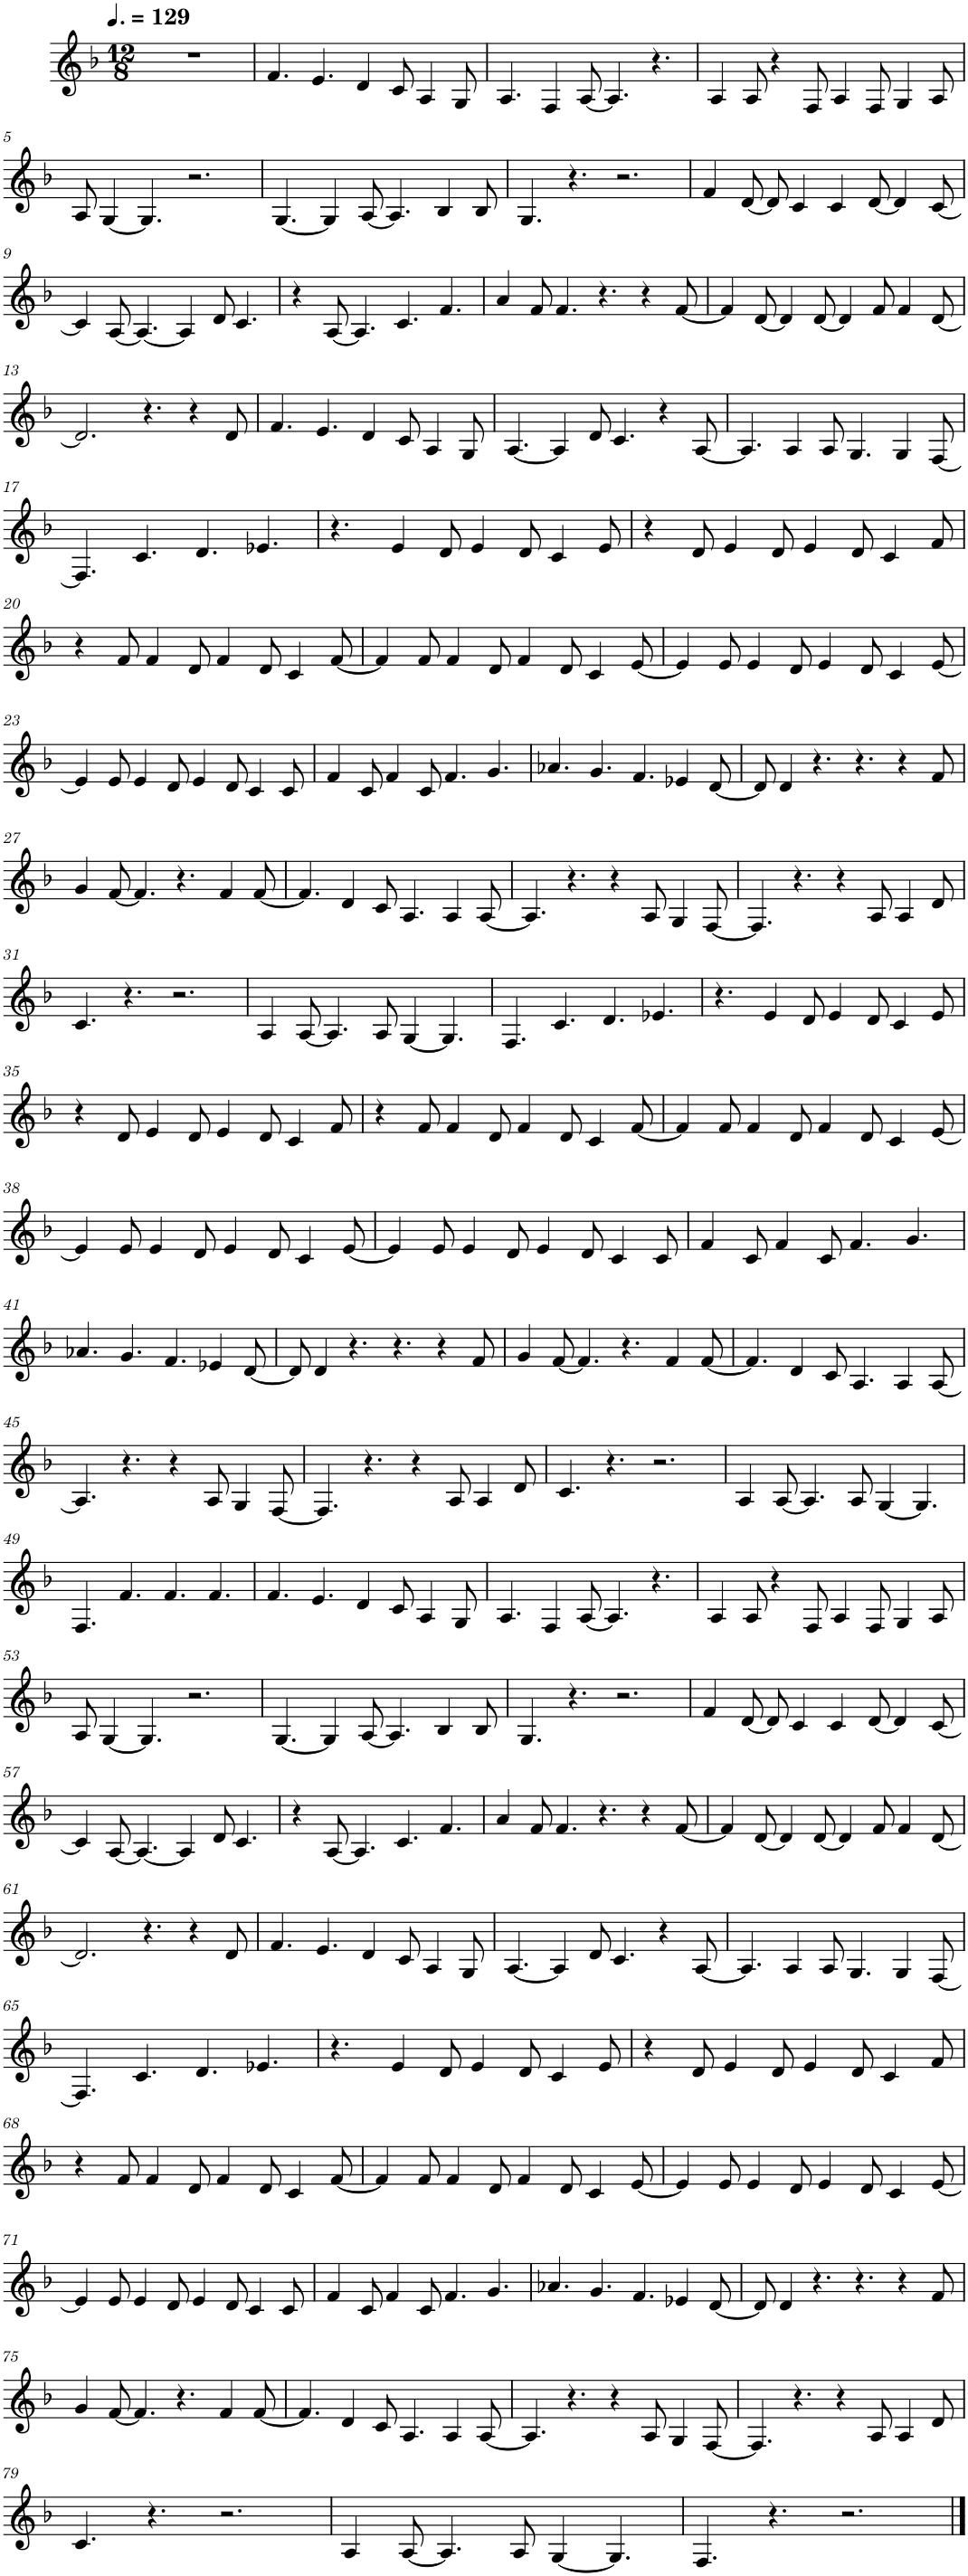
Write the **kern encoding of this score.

**kern
*part1
*staff1
*I"Piano
*I'Pno.
*clefG2
*k[b-]
*M12/8
*MM194
=1
1.r
=2
4.f/
4.e/
4d/
8c/
4A/
8G/
=3
4.A/
4F/
[8A/
4.A/]
4.r
=4
4A/
8A/
4r
8F/
4A/
8F/
4G/
8A/
!!LO:LB:g=z
=5
8A/
[4G/
4.G/]
2.r
=6
[4.G/
4G/]
[8A/
4.A/]
4B-/
8B-/
=7
4.G/
4.r
2.r
=8
4f/
[8d/
8d/]
4c/
4c/
[8d/
4d/]
[8c/
!!LO:LB:g=z
=9
4c/]
[8A/
4.A/_
4A/]
8d/
4.c/
=10
4r
[8A/
4.A/]
4.c/
4.f/
=11
4a/
8f/
4.f/
4.r
4r
[8f/
=12
4f/]
[8d/
4d/]
[8d/
4d/]
8f/
4f/
[8d/
!!LO:LB:g=z
=13
2.d/]
4.r
4r
8d/
=14
4.f/
4.e/
4d/
8c/
4A/
8G/
=15
[4.A/
4A/]
8d/
4.c/
4r
[8A/
=16
4.A/]
4A/
8A/
4.G/
4G/
[8F/
!!LO:LB:g=z
=17
4.F/]
4.c/
4.d/
4.e-X/
=18
4.r
4e/
8d/
4e/
8d/
4c/
8e/
=19
4r
8d/
4e/
8d/
4e/
8d/
4c/
8f/
!!LO:LB:g=z
=20
4r
8f/
4f/
8d/
4f/
8d/
4c/
[8f/
=21
4f/]
8f/
4f/
8d/
4f/
8d/
4c/
[8e/
=22
4e/]
8e/
4e/
8d/
4e/
8d/
4c/
[8e/
!!LO:LB:g=z
=23
4e/]
8e/
4e/
8d/
4e/
8d/
4c/
8c/
=24
4f/
8c/
4f/
8c/
4.f/
4.g/
=25
4.a-X/
4.g/
4.f/
4e-X/
[8d/
=26
8d/]
4d/
4.r
4.r
4r
8f/
!!LO:LB:g=z
=27
4g/
[8f/
4.f/]
4.r
4f/
[8f/
=28
4.f/]
4d/
8c/
4.A/
4A/
[8A/
=29
4.A/]
4.r
4r
8A/
4G/
[8F/
=30
4.F/]
4.r
4r
8A/
4A/
8d/
!!LO:LB:g=z
=31
4.c/
4.r
2.r
=32
4A/
[8A/
4.A/]
8A/
[4G/
4.G/]
=33
4.F/
4.c/
4.d/
4.e-X/
=34
4.r
4e/
8d/
4e/
8d/
4c/
8e/
!!LO:LB:g=z
=35
4r
8d/
4e/
8d/
4e/
8d/
4c/
8f/
=36
4r
8f/
4f/
8d/
4f/
8d/
4c/
[8f/
=37
4f/]
8f/
4f/
8d/
4f/
8d/
4c/
[8e/
!!LO:LB:g=z
=38
4e/]
8e/
4e/
8d/
4e/
8d/
4c/
[8e/
=39
4e/]
8e/
4e/
8d/
4e/
8d/
4c/
8c/
=40
4f/
8c/
4f/
8c/
4.f/
4.g/
!!LO:LB:g=z
=41
4.a-X/
4.g/
4.f/
4e-X/
[8d/
=42
8d/]
4d/
4.r
4.r
4r
8f/
=43
4g/
[8f/
4.f/]
4.r
4f/
[8f/
=44
4.f/]
4d/
8c/
4.A/
4A/
[8A/
!!LO:LB:g=z
=45
4.A/]
4.r
4r
8A/
4G/
[8F/
=46
4.F/]
4.r
4r
8A/
4A/
8d/
=47
4.c/
4.r
2.r
=48
4A/
[8A/
4.A/]
8A/
[4G/
4.G/]
!!LO:LB:g=z
=49
4.F/
4.f/
4.f/
4.f/
=50
4.f/
4.e/
4d/
8c/
4A/
8G/
=51
4.A/
4F/
[8A/
4.A/]
4.r
=52
4A/
8A/
4r
8F/
4A/
8F/
4G/
8A/
!!LO:LB:g=z
=53
8A/
[4G/
4.G/]
2.r
=54
[4.G/
4G/]
[8A/
4.A/]
4B-/
8B-/
=55
4.G/
4.r
2.r
=56
4f/
[8d/
8d/]
4c/
4c/
[8d/
4d/]
[8c/
!!LO:LB:g=z
=57
4c/]
[8A/
4.A/_
4A/]
8d/
4.c/
=58
4r
[8A/
4.A/]
4.c/
4.f/
=59
4a/
8f/
4.f/
4.r
4r
[8f/
=60
4f/]
[8d/
4d/]
[8d/
4d/]
8f/
4f/
[8d/
!!LO:LB:g=z
=61
2.d/]
4.r
4r
8d/
=62
4.f/
4.e/
4d/
8c/
4A/
8G/
=63
[4.A/
4A/]
8d/
4.c/
4r
[8A/
=64
4.A/]
4A/
8A/
4.G/
4G/
[8F/
!!LO:LB:g=z
=65
4.F/]
4.c/
4.d/
4.e-X/
=66
4.r
4e/
8d/
4e/
8d/
4c/
8e/
=67
4r
8d/
4e/
8d/
4e/
8d/
4c/
8f/
!!LO:LB:g=z
=68
4r
8f/
4f/
8d/
4f/
8d/
4c/
[8f/
=69
4f/]
8f/
4f/
8d/
4f/
8d/
4c/
[8e/
=70
4e/]
8e/
4e/
8d/
4e/
8d/
4c/
[8e/
!!LO:LB:g=z
=71
4e/]
8e/
4e/
8d/
4e/
8d/
4c/
8c/
=72
4f/
8c/
4f/
8c/
4.f/
4.g/
=73
4.a-X/
4.g/
4.f/
4e-X/
[8d/
=74
8d/]
4d/
4.r
4.r
4r
8f/
!!LO:LB:g=z
=75
4g/
[8f/
4.f/]
4.r
4f/
[8f/
=76
4.f/]
4d/
8c/
4.A/
4A/
[8A/
=77
4.A/]
4.r
4r
8A/
4G/
[8F/
=78
4.F/]
4.r
4r
8A/
4A/
8d/
!!LO:LB:g=z
=79
4.c/
4.r
2.r
=80
4A/
[8A/
4.A/]
8A/
[4G/
4.G/]
=81
4.F/
4.r
2.r
==
*-
